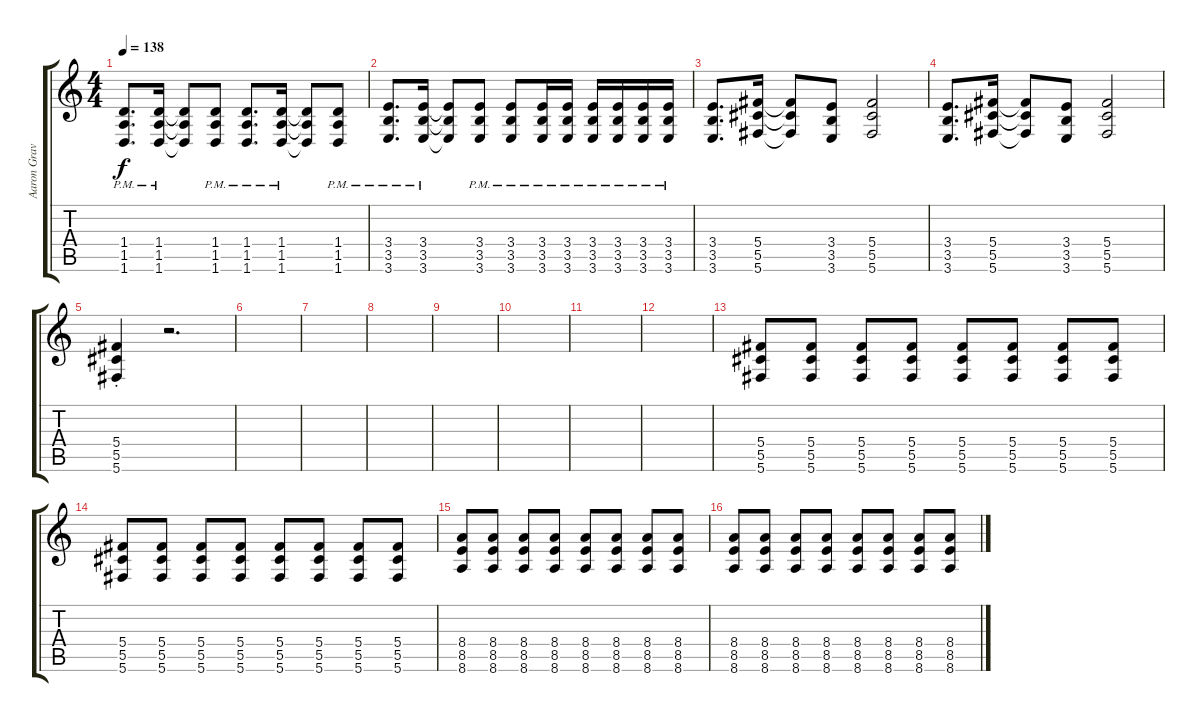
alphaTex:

\track ("Aaron Graves" "Aaron Grav") {instrument overdrivenguitar}
\staff {score tabs}
\tuning (Eb4 Bb3 Gb3 Db3 Ab2 Db2) {hide}
\ts (4 4)
\tempo 138
\clef g2
\ks c
(1.4{pm} 1.5{pm} 1.6{pm}).8{d dy f} (1.4{pm} 1.5{pm} 1.6{pm}).16 (1.4{t} 1.5{t} 1.6{t}).8 (1.4{pm} 1.5{pm} 1.6{pm}).8 (1.4{pm} 1.5{pm} 1.6{pm}).8{d} (1.4{pm} 1.5{pm} 1.6{pm}).16 (1.4{t} 1.5{t} 1.6{t}).8 (1.4{pm} 1.5{pm} 1.6{pm}).8 |
(3.4{pm} 3.5{pm} 3.6{pm}).8{d} (3.4{pm} 3.5{pm} 3.6{pm}).16 (3.4{t} 3.5{t} 3.6{t}).8 (3.4{pm} 3.5{pm} 3.6{pm}).8 (3.4{pm} 3.5{pm} 3.6{pm}).8 (3.4{pm} 3.5{pm} 3.6{pm}).16 (3.4{pm} 3.5{pm} 3.6{pm}).16 (3.4{pm} 3.5{pm} 3.6{pm}).16 (3.4{pm} 3.5{pm} 3.6{pm}).16 (3.4{pm} 3.5{pm} 3.6{pm}).16 (3.4{pm} 3.5{pm} 3.6{pm}).16 |
(3.4 3.5 3.6).8{d} (5.4 5.5 5.6).16 (5.4{t} 5.5{t} 5.6{t}).8 (3.4 3.5 3.6).8 (5.4 5.5 5.6).2 |
(3.4 3.5 3.6).8{d} (5.4 5.5 5.6).16 (5.4{t} 5.5{t} 5.6{t}).8 (3.4 3.5 3.6).8 (5.4 5.5 5.6).2 |
(5.4{st} 5.5{st} 5.6{st}).4 r.2{d} |
|
|
|
|
|
|
|
(5.4 5.5 5.6).8 (5.4 5.5 5.6).8 (5.4 5.5 5.6).8 (5.4 5.5 5.6).8 (5.4 5.5 5.6).8 (5.4 5.5 5.6).8 (5.4 5.5 5.6).8 (5.4 5.5 5.6).8 |
(5.4 5.5 5.6).8 (5.4 5.5 5.6).8 (5.4 5.5 5.6).8 (5.4 5.5 5.6).8 (5.4 5.5 5.6).8 (5.4 5.5 5.6).8 (5.4 5.5 5.6).8 (5.4 5.5 5.6).8 |
(8.4 8.5 8.6).8 (8.4 8.5 8.6).8 (8.4 8.5 8.6).8 (8.4 8.5 8.6).8 (8.4 8.5 8.6).8 (8.4 8.5 8.6).8 (8.4 8.5 8.6).8 (8.4 8.5 8.6).8 |
(8.4 8.5 8.6).8 (8.4 8.5 8.6).8 (8.4 8.5 8.6).8 (8.4 8.5 8.6).8 (8.4 8.5 8.6).8 (8.4 8.5 8.6).8 (8.4 8.5 8.6).8 (8.4 8.5 8.6).8
